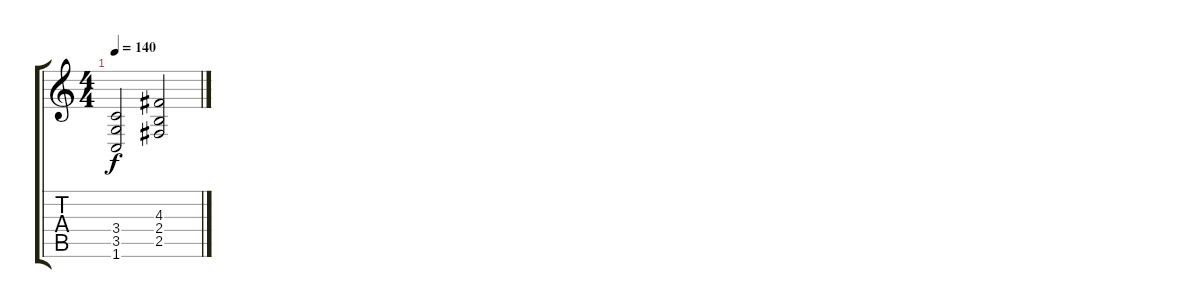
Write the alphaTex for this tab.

\track ("                   - Guitar II" "          ") {instrument distortionguitar}
\staff {score tabs}
\tuning (B3 G3 D3 A2 E2 B1) {hide}
\ts (4 4)
\tempo 140
\clef g2
\ks c
(3.4 3.5 1.6).2{dy f} (4.3 2.4 2.5).2
